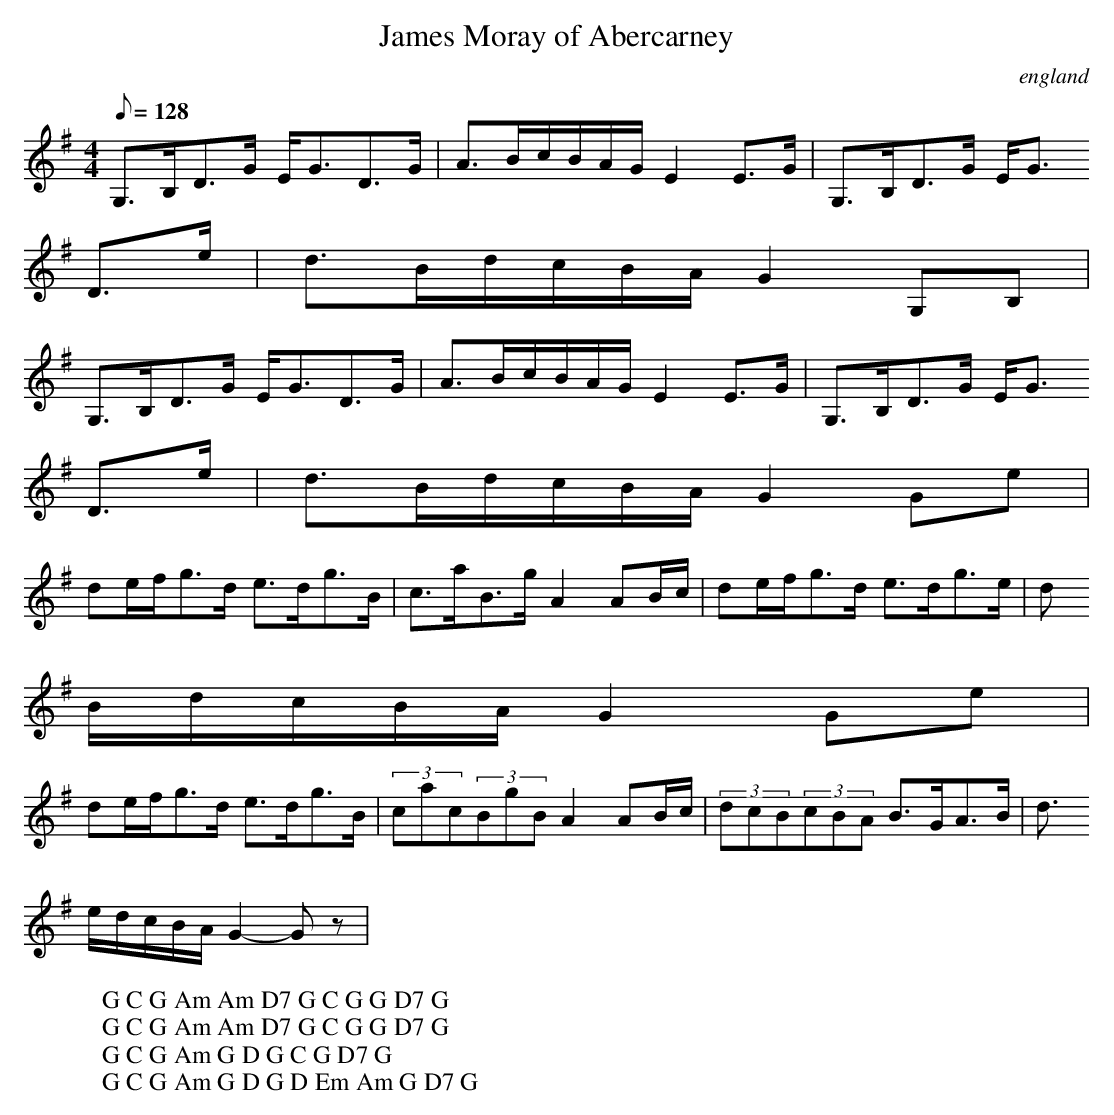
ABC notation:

X:1
T:James Moray of Abercarney
O:england
M:4/4
L:1/8
Q:128
K:G
G,3/2B,/D3/2G/ E/G3/2D3/2G/|A3/2B/c/B/A/G/ E2E3/2G/|G,3/2B,/D3/2G/ E/G3/
2D3/2e/|d3/2B/d/c/B/A/ G2G,B,|
W: G C G Am Am D7 G C G G D7 G
G,3/2B,/D3/2G/ E/G3/2D3/2G/|A3/2B/c/B/A/G/ E2E3/2G/|G,3/2B,/D3/2G/ E/G3/
2D3/2e/|d3/2B/d/c/B/A/ G2Ge|
W: G C G Am Am D7 G C G G D7 G
de/f/g3/2d/ e3/2d/g3/2B/|c3/2a/B3/2g/ A2AB/c/|de/f/g3/2d/ e3/2d/g3/2e/|d
3/2B/d/c/B/A/ G2Ge|
W: G C G Am G D G C G D7 G
de/f/g3/2d/ e3/2d/g3/2B/|(3cac(3BgB A2AB/c/|(3dcB(3cBA B3/2G/A3/2B/|d3/2
e/d/c/B/A/ G2-Gz|
W: G C G Am G D G D Em Am G D7 G
